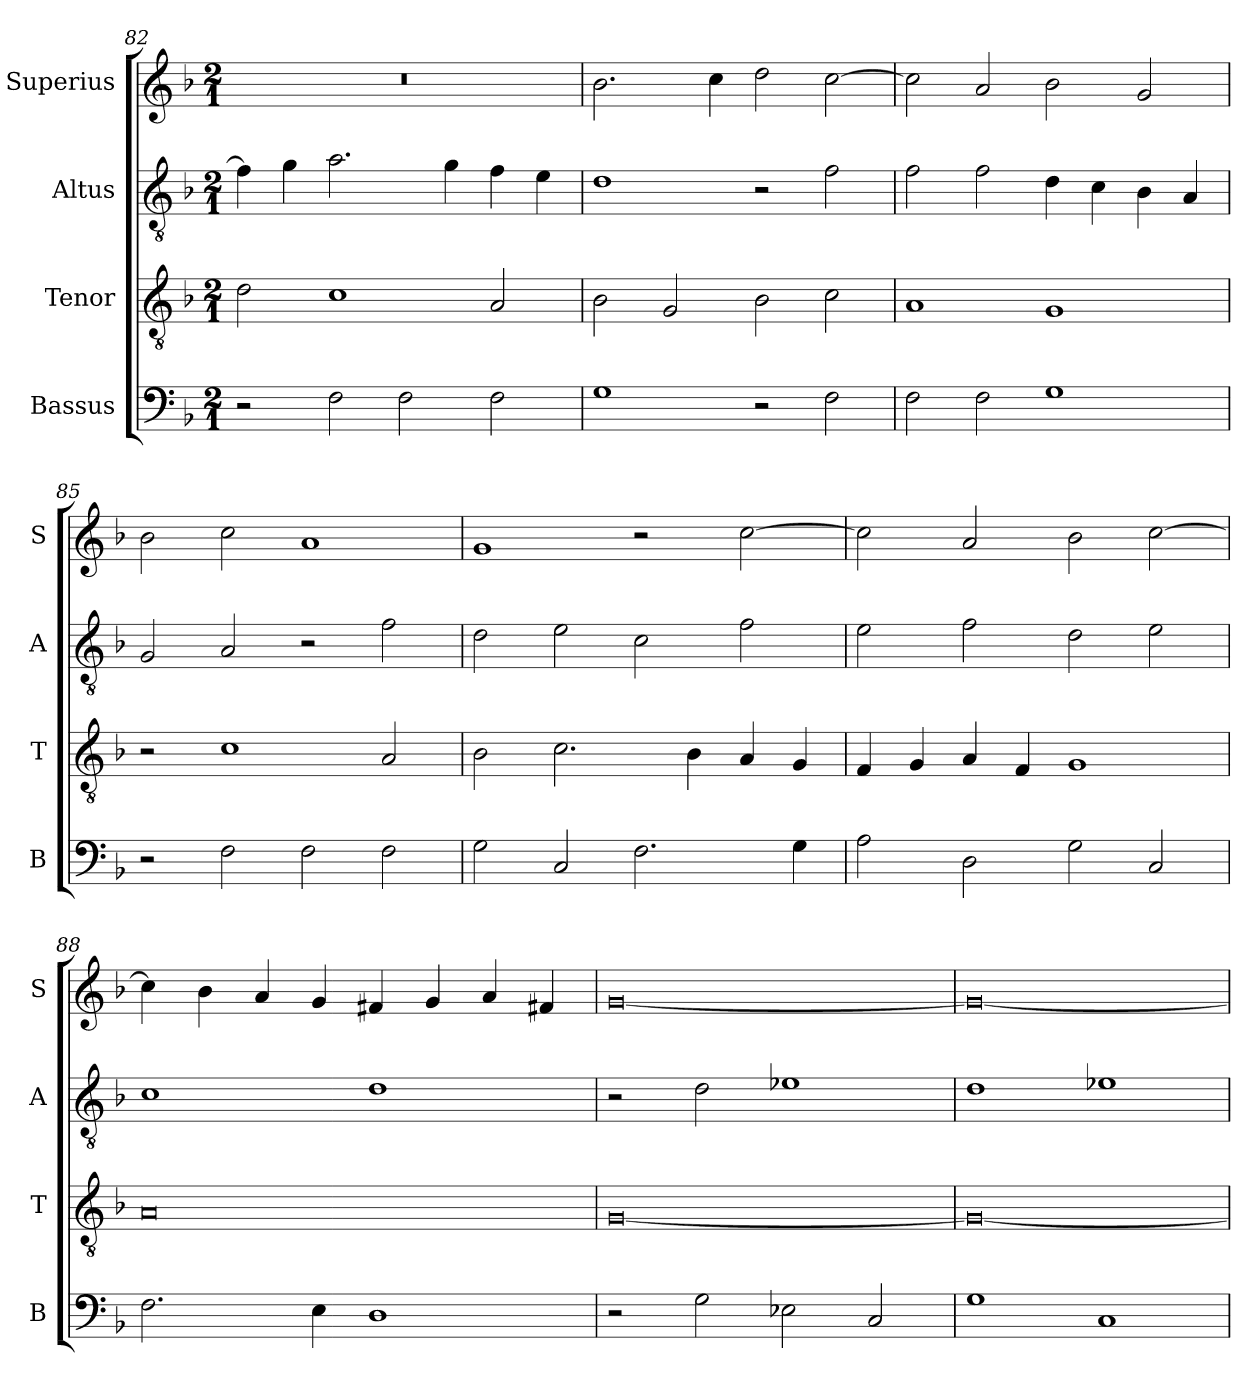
**kern	**kern	**kern	**kern
*part4	*part3	*part2	*part1
*staff4	*staff3	*staff2	*staff1
*I"Bassus	*I"Tenor	*I"Altus	*I"Superius
*I'B	*I'T	*I'A	*I'S
*clefF4	*clefGv2	*clefGv2	*clefG2
*k[b-]	*k[b-]	*k[b-]	*k[b-]
*M2/1	*M2/1	*M2/1	*M2/1
=82	=82	=82	=82
2r	2d\	4f\]	0r
.	.	4g\	.
2F\	1c	2.a\	.
2F\	.	.	.
.	.	4g\	.
2F\	2A/	4f\	.
.	.	4e\	.
=83	=83	=83	=83
1G	2B-\	1d	2.b-\
.	2G/	.	.
.	.	.	4cc\
2r	2B-\	2r	2dd\
2F\	2c\	2f\	[2cc\
=84	=84	=84	=84
2F\	1A	2f\	2cc\]
2F\	.	2f\	2a/
1G	1G	4d\	2b-\
.	.	4c\	.
.	.	4B-\	2g/
.	.	4A/	.
=85	=85	=85	=85
2r	2r	2G/	2b-\
2F\	1c	2A/	2cc\
2F\	.	2r	1a
2F\	2A/	2f\	.
=86	=86	=86	=86
2G\	2B-\	2d\	1g
2C/	2.c\	2e\	.
2.F\	.	2c\	2r
.	4B-\	.	.
.	4A/	2f\	[2cc\
4G\	4G/	.	.
=87	=87	=87	=87
2A\	4F/	2e\	2cc\]
.	4G/	.	.
2D\	4A/	2f\	2a/
.	4F/	.	.
2G\	1G	2d\	2b-\
2C/	.	2e\	[2cc\
=88	=88	=88	=88
2.F\	0A	1c	4cc\]
.	.	.	4b-\
.	.	.	4a/
4E\	.	.	4g/
1D	.	1d	4f#X/
.	.	.	4g/
.	.	.	4a/
.	.	.	4f#X/
=89	=89	=89	=89
2r	[0G	2r	[0g
2G\	.	2d\	.
2E-X\	.	1e-X	.
2C/	.	.	.
=90	=90	=90	=90
1G	0G_	1d	0g_
1C	.	1e-X	.
=	=	=	=
*-	*-	*-	*-
